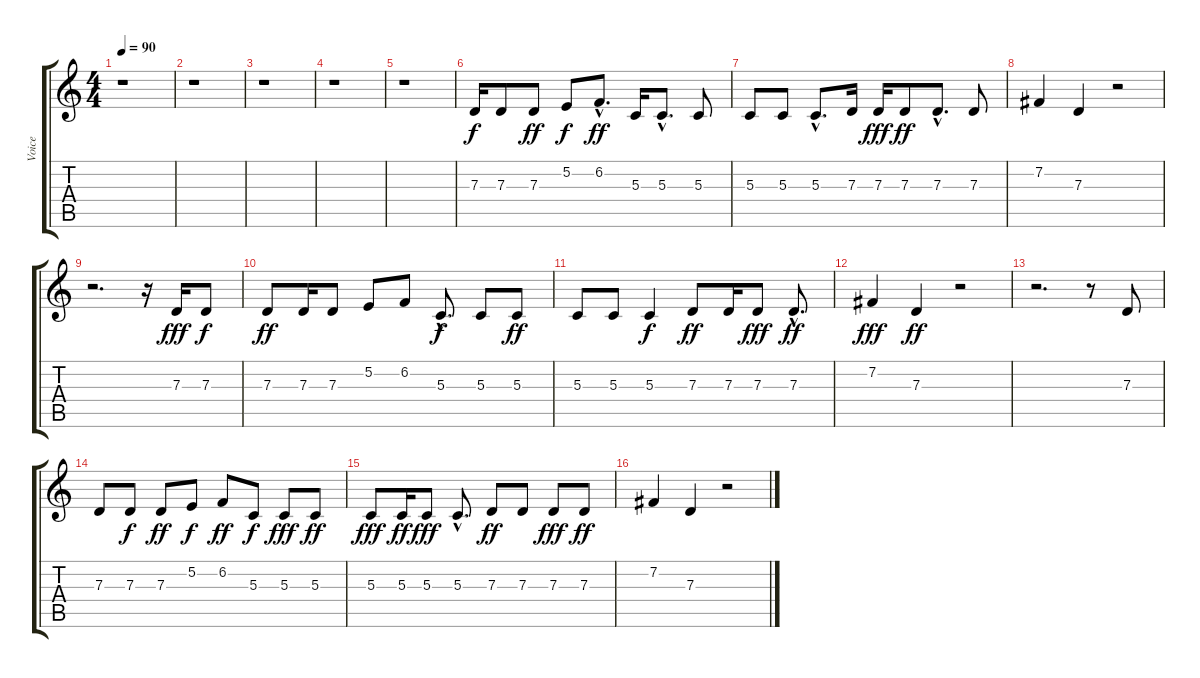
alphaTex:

\track ("Voice" "Voice") {instrument tenorsax}
\staff {score tabs}
\tuning (E4 B3 G3 D3 A2 E2) {hide}
\ts (4 4)
\tempo 90
\clef g2
\ks c
r.1{dy f instrument tenorsax} |
r.1 |
r.1 |
r.1 |
r.1 |
7.3.16 7.3.8 7.3.8{dy ff} 5.2.8{dy f} 6.2{hac}.8{d dy ff} 5.3.16 5.3{hac}.8{d} 5.3.8 |
5.3.8 5.3.8 5.3{hac}.8{d} 7.3.16 7.3.16{dy fff} 7.3.8{dy ff} 7.3{hac}.8{d} 7.3.8 |
7.2.4 7.3.4 r.2 |
r.2{d} r.16 7.3.16{dy fff} 7.3.8{dy f} |
7.3.8{dy ff} 7.3.16 7.3.8 5.2.8 6.2.8 5.3{hac}.8{d dy f} 5.3.8 5.3.8{dy ff} |
5.3.8 5.3.8 5.3.4{dy f} 7.3.8{dy ff} 7.3.16 7.3.8{dy fff} 7.3{hac}.8{d dy ff} |
7.2.4{dy fff} 7.3.4{dy ff} r.2 |
r.2{d} r.8 7.3.8 |
7.3.8 7.3.8{dy f} 7.3.8{dy ff} 5.2.8{dy f} 6.2.8{dy ff} 5.3.8{dy f} 5.3.8{dy fff} 5.3.8{dy ff} |
5.3.8{dy fff} 5.3.16{dy ff} 5.3.8{dy fff} 5.3{hac}.8{d} 7.3.8{dy ff} 7.3.8 7.3.8{dy fff} 7.3.8{dy ff} |
7.2.4 7.3.4 r.2
